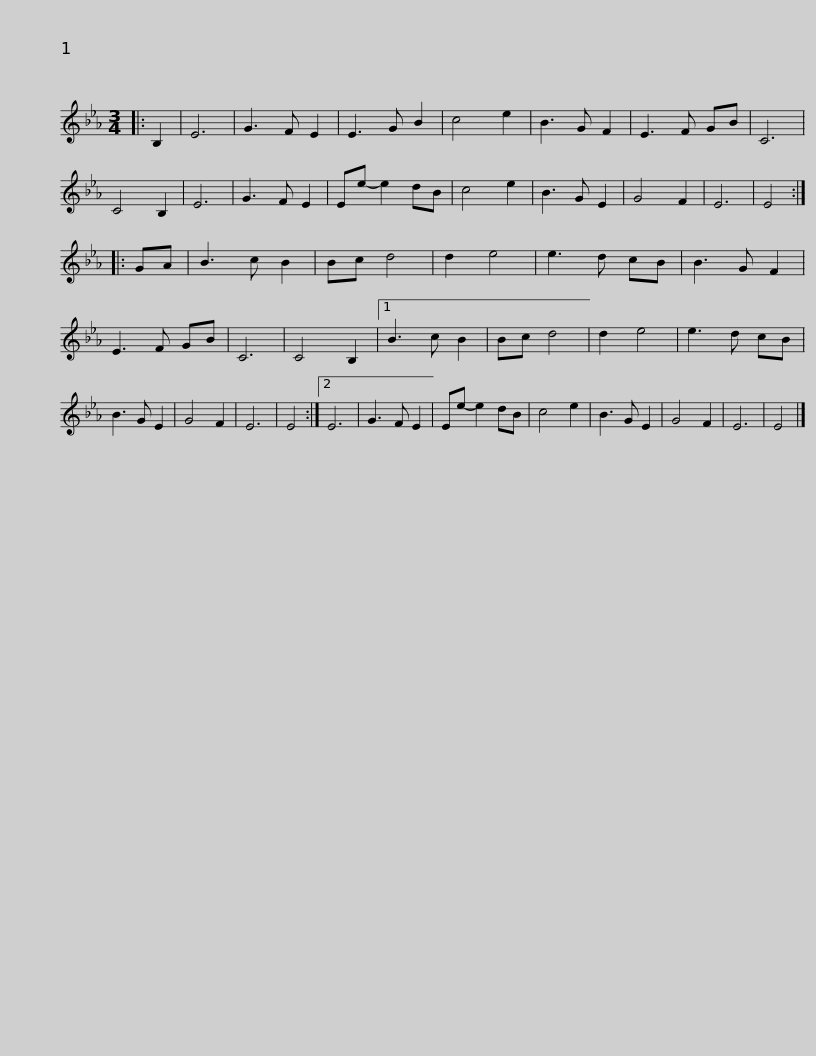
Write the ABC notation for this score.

X:1
L:1/8
M:3/4
I:linebreak $
K:Eb
V:1 treble
V:1
|: B,2 | E6 | G3 F E2 | E3 G B2 | c4 e2 | %5
 B3 G F2 | E3 F GB | C6 | C4 B,2 | E6 | %10
 G3 F E2 | Ee- e2 dB |$ c4 e2 | B3 G E2 | G4 F2 | %15
 E6 | E4 :: GA | B3 c B2 | Bc d4 | %20
 d2 e4 | e3 d cB | B3 G F2 | E3 F GB | C6 |$ %25
 C4 B,2 |1 B3 c B2 | Bc d4 | d2 e4 | e3 d cB | %30
 B3 G E2 | G4 F2 | E6 | E4 :|2 E6 | %35
 G3 F E2 | Ee- e2 dB | c4 e2 |$ B3 G E2 | G4 F2 | %40
 E6 | E4 |] %42
